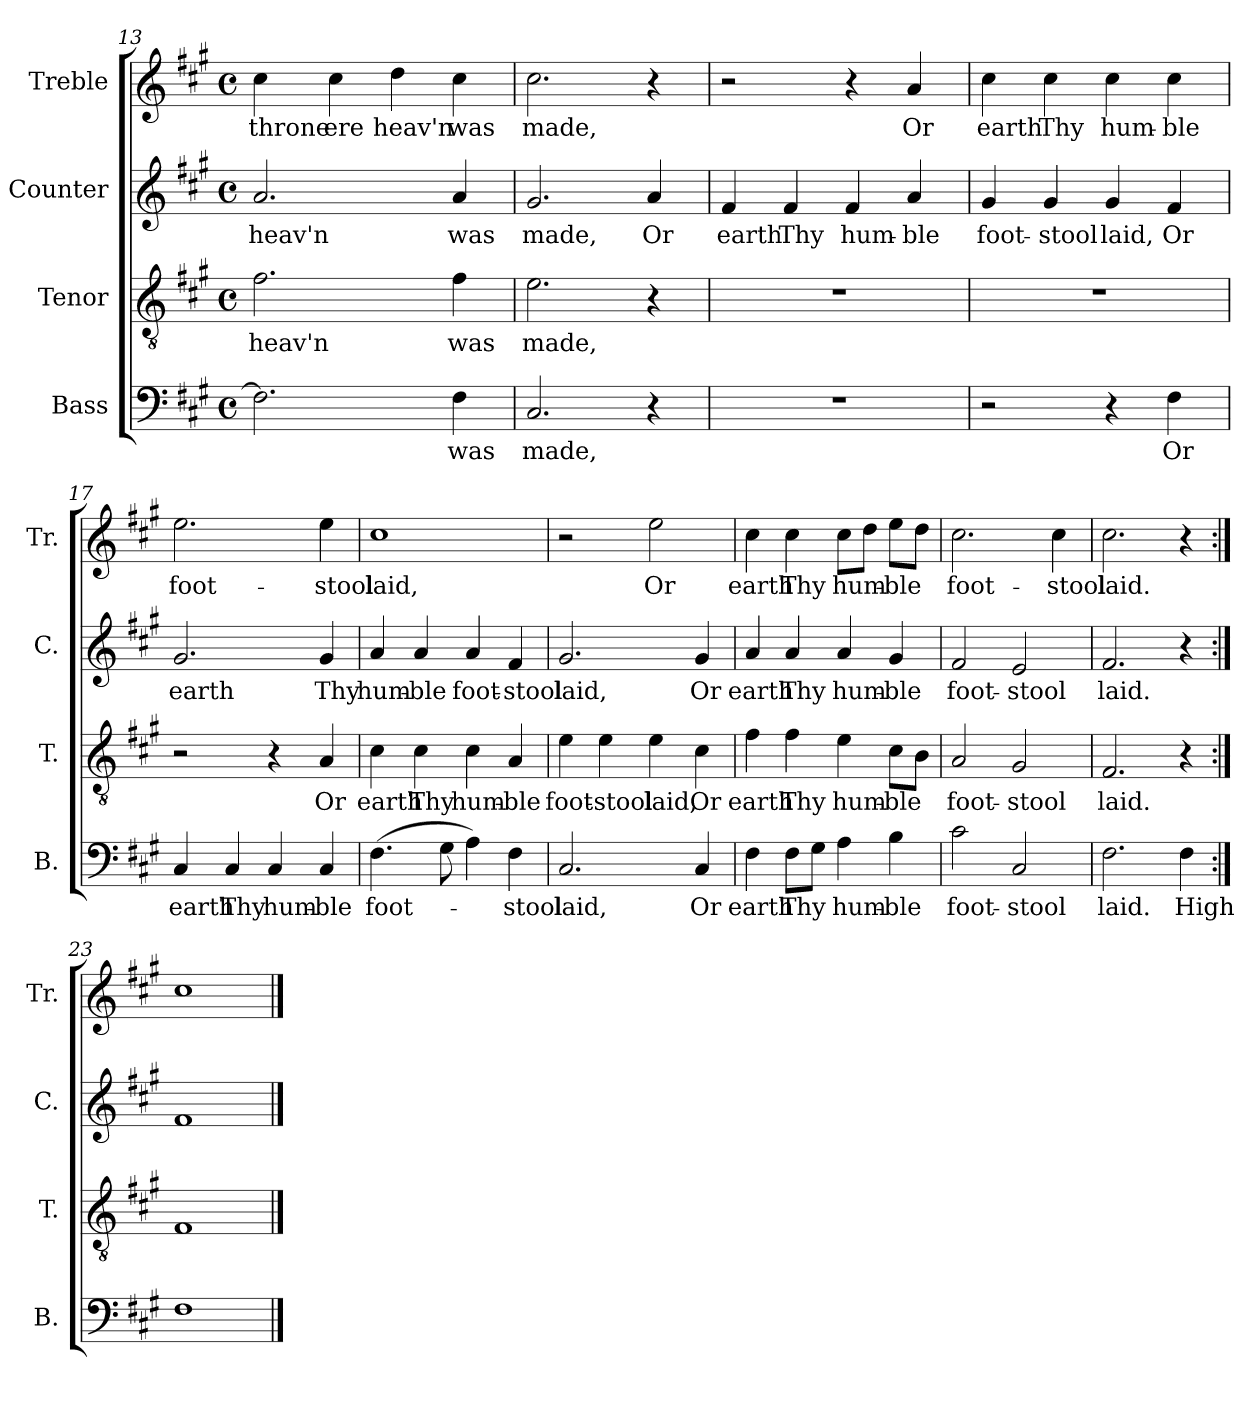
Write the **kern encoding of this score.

**kern	**text	**kern	**text	**kern	**text	**kern	**text
*part4	*part4	*part3	*part3	*part2	*part2	*part1	*part1
*staff4	*staff4	*staff3	*staff3	*staff2	*staff2	*staff1	*staff1
*I"Bass	*	*I"Tenor	*	*I"Counter	*	*I"Treble	*
*I'B.	*	*I'T.	*	*I'C.	*	*I'Tr.	*
!!LO:LB:g=z
*clefF4	*	*clefGv2	*	*clefG2	*	*clefG2	*
*k[f#c#g#]	*	*k[f#c#g#]	*	*k[f#c#g#]	*	*k[f#c#g#]	*
*M4/4	*	*M4/4	*	*M4/4	*	*M4/4	*
*met(c)	*	*met(c)	*	*met(c)	*	*met(c)	*
=13	=13	=13	=13	=13	=13	=13	=13
2.F#\]	.	2.f#\	heav'n	2.a/	heav'n	4cc#\	throne
.	.	.	.	.	.	4cc#\	ere
.	.	.	.	.	.	4dd\	heav'n
4F#\	was	4f#\	was	4a/	was	4cc#\	was
=14	=14	=14	=14	=14	=14	=14	=14
2.C#/	made,	2.e\	made,	2.g#/	made,	2.cc#\	made,
4r	.	4r	.	4a/	Or	4r	.
=15	=15	=15	=15	=15	=15	=15	=15
1r	.	1r	.	4f#/	earth	2r	.
.	.	.	.	4f#/	Thy	.	.
.	.	.	.	4f#/	hum-	4r	.
.	.	.	.	4a/	-ble	4a/	Or
=16	=16	=16	=16	=16	=16	=16	=16
2r	.	1r	.	4g#/	foot-	4cc#\	earth
.	.	.	.	4g#/	-stool	4cc#\	Thy
4r	.	.	.	4g#/	laid,	4cc#\	hum-
4F#\	Or	.	.	4f#/	Or	4cc#\	-ble
=17	=17	=17	=17	=17	=17	=17	=17
4C#/	earth	2r	.	2.g#/	earth	2.ee\	foot-
4C#/	Thy	.	.	.	.	.	.
4C#/	hum-	4r	.	.	.	.	.
4C#/	-ble	4A/	Or	4g#/	Thy	4ee\	-stool
!!LO:LB:g=z
=18	=18	=18	=18	=18	=18	=18	=18
(4.F#\	foot-	4c#\	earth	4a/	hum-	1cc#	laid,
.	.	4c#\	Thy	4a/	-ble	.	.
8G#\	.	.	.	.	.	.	.
4A\)	.	4c#\	hum-	4a/	foot-	.	.
4F#\	-stool	4A/	-ble	4f#/	-stool	.	.
=19	=19	=19	=19	=19	=19	=19	=19
2.C#/	laid,	4e\	foot-	2.g#/	laid,	2r	.
.	.	4e\	-stool	.	.	.	.
.	.	4e\	laid,	.	.	2ee\	Or
4C#/	Or	4c#\	Or	4g#/	Or	.	.
=20	=20	=20	=20	=20	=20	=20	=20
4F#\	earth	4f#\	earth	4a/	earth	4cc#\	earth
8F#\L	Thy	4f#\	Thy	4a/	Thy	4cc#\	Thy
8G#\J	.	.	.	.	.	.	.
4A\	hum-	4e\	hum-	4a/	hum-	8cc#\L	hum-
.	.	.	.	.	.	8dd\J	.
4B\	-ble	8c#\L	-ble	4g#/	-ble	8ee\L	-ble
.	.	8B\J	.	.	.	8dd\J	.
=21	=21	=21	=21	=21	=21	=21	=21
2c#\	foot-	2A/	foot-	2f#/	foot-	2.cc#\	foot-
2C#/	-stool	2G#/	-stool	2e/	-stool	.	.
.	.	.	.	.	.	4cc#\	-stool
=22	=22	=22	=22	=22	=22	=22	=22
2.F#\	laid.	2.F#/	laid.	2.f#/	laid.	2.cc#\	laid.
4F#\	High	4r	.	4r	.	4r	.
=23:|!	=23:|!	=23:|!	=23:|!	=23:|!	=23:|!	=23:|!	=23:|!
1F#	.	1F#	.	1f#	.	1cc#	.
==	==	==	==	==	==	==	==
*-	*-	*-	*-	*-	*-	*-	*-
